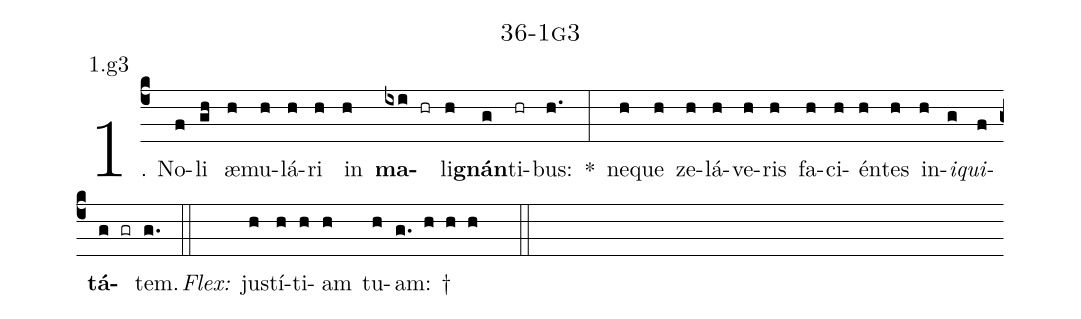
name: 36-1g3;
annotation: 1.g3;
%%
(c4)1. No(f)li(gh) æ(h)mu(h)lá(h)ri(h) in(h) <b>ma</b>(ixi hr)li(h)<b>gnán</b>(g)ti(hr)bus:(h.) *(:) ne(h)que(h) ze(h)lá(h)ve(h)ris(h) fa(h)ci(h)én(h)tes(h) in(h)<i>i</i>(g)<i>qui</i>(f)<b>tá</b>(g gr)tem.(g.) (::)
<i>Flex:</i>()  jus(h)tí(h)ti(h)am(h) tu(h)am: †(g. h h h  ::)
